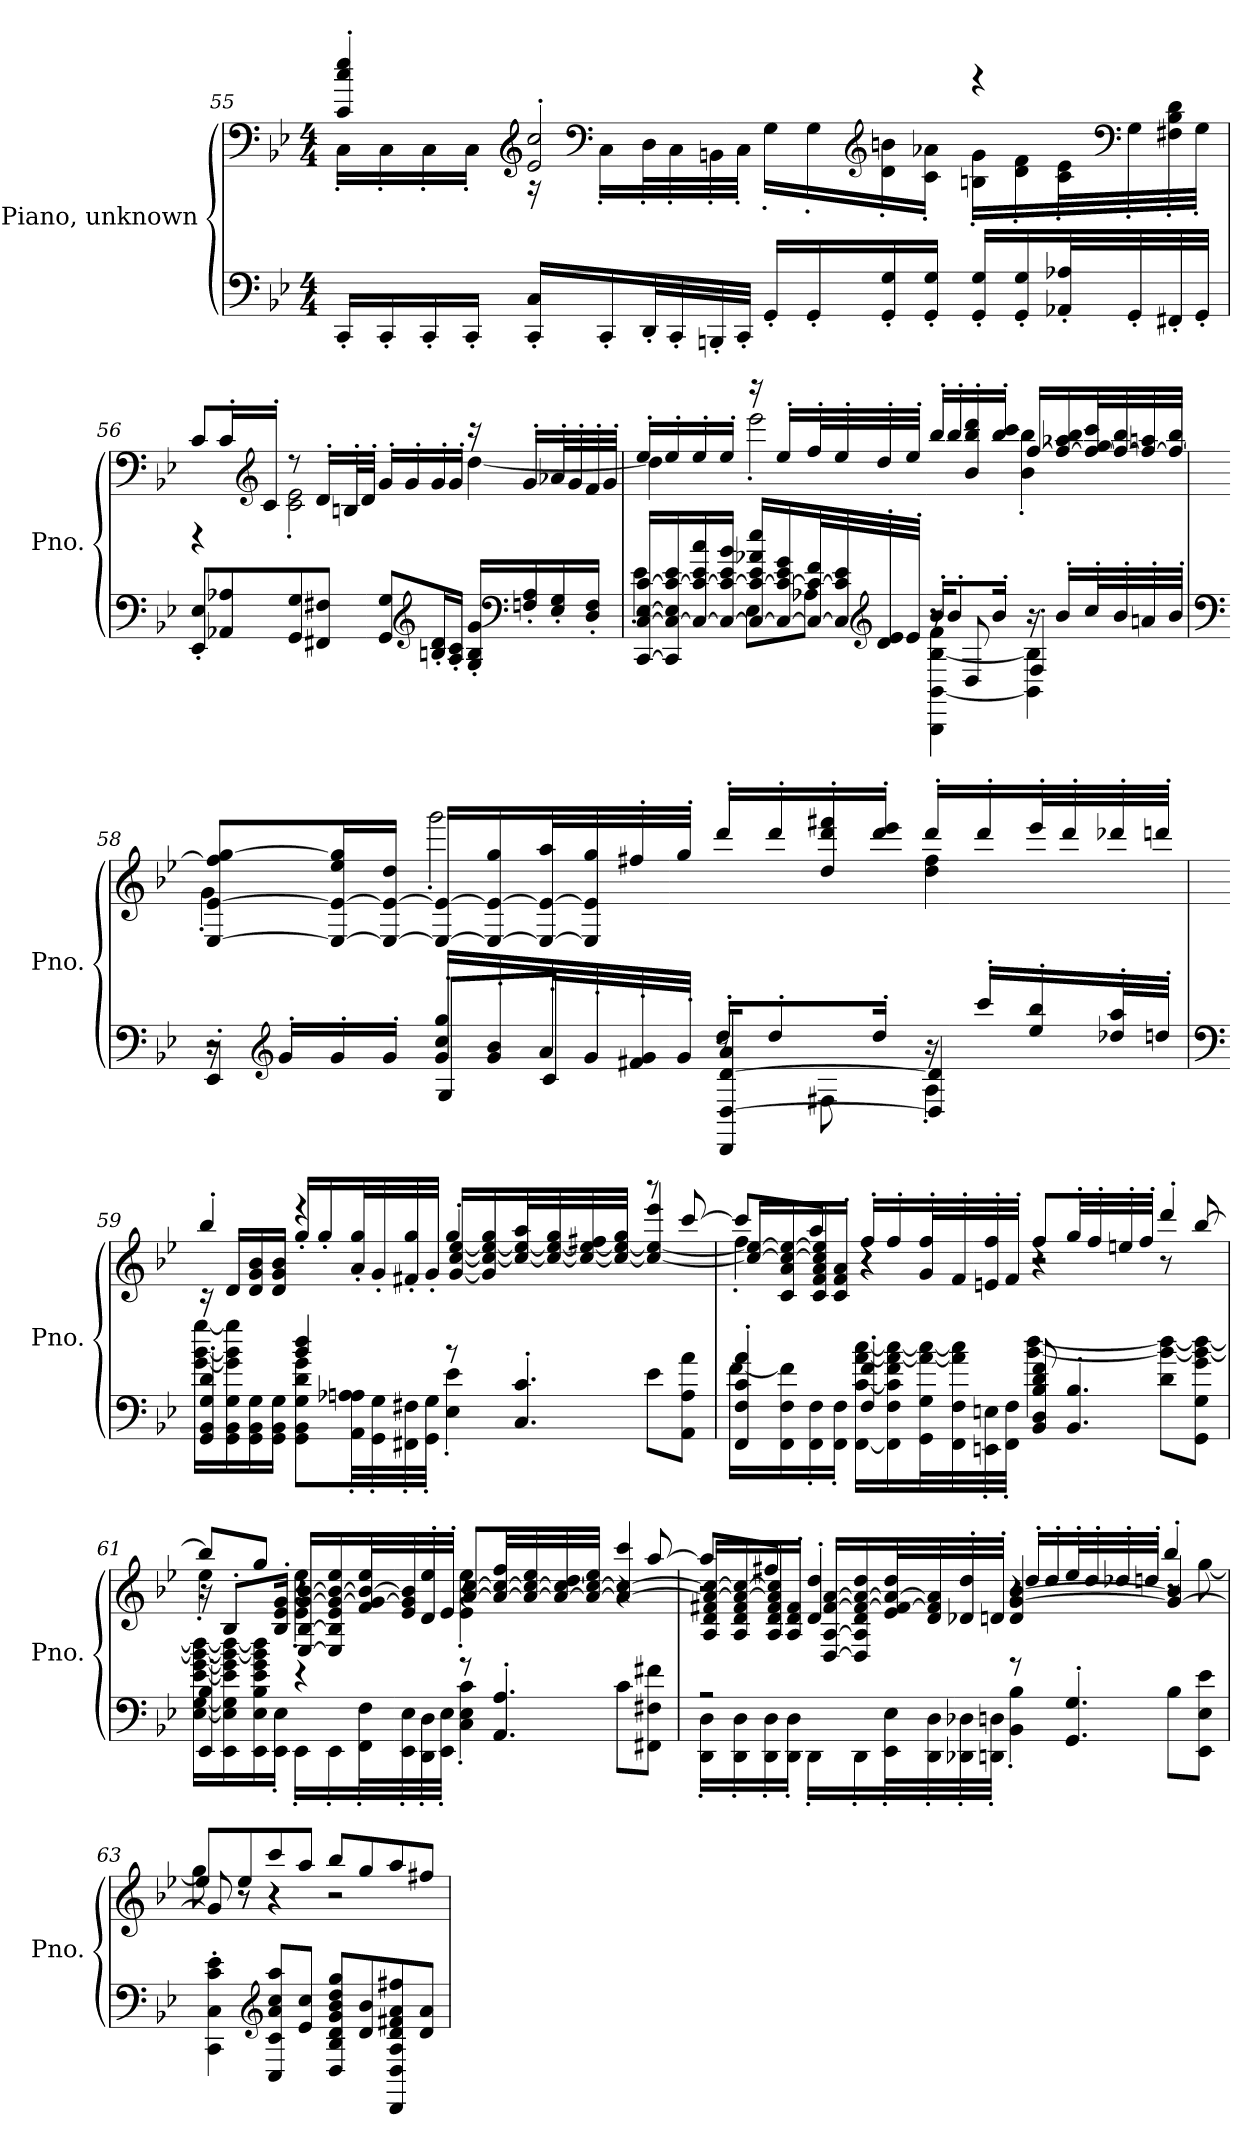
**kern	**kern
*part1	*part1
*staff2	*staff1
*I"Piano, unknown	*
*I'Pno.	*
!!LO:LB:g=z
*clefF4	*clefF4
*k[b-e-]	*k[b-e-]
*M4/4	*M4/4
=55	=55
*	*^
16CC'/LL	4c/' 4cc/' 4ee-/'	16C'\LL
16CC'/	.	16C'\
16CC'/	.	16C'\
16CC'/JJ	.	16C'\JJ
*	*clefG2	*
16CC/' 16C/'LL	2e-/' 2cc/'	16r
*	*clefF4	*
16CC'/	.	16C'\LL
32DD'/L	.	32D'\L
32CC'/	.	32C'\
32BBBn'/	.	32BBn'\
32CC'/JJJ	.	32C'\JJJ
16GG'/LL	.	16G'\LL
16GG'/	.	16G'\
*	*clefG2	*
16GG/' 16G/'	.	16d\' 16bn\'
16GG/' 16G/'JJ	.	16c\' 16a-X\'JJ
16GG/' 16G/'LL	4r	16Bn\' 16g\'LL
16GG/' 16G/'	.	16d\' 16f\'
32AA-X/' 32A-X/'L	.	32c\' 32e-\'L
*	*clefF4	*
32GG'/	.	32G'\
32FF#X'/	.	32F#X\' 32B\' 32d\'
32GG'/JJJ	.	32G'\JJJ
!!LO:LB:g=z	!!
=56	=56	=56
8EE-/' 8E-/'L	8c/L	4r
8AA-X/ 8A-X/	16c'/L	.
*	*clefG2	*
.	16c'/JJ	.
8GG/ 8G/	8r	2c\' 2e-\'
8FF#X/ 8F#X/J	16d'/LL	.
.	32Bn'/L	.
.	32d'/JJJ	.
8GG/ 8G/L	16g'/LL	.
.	16g'/	.
*clefG2	*	*
16Bn/' 16d/'L	16g'/	.
16A-/' 16c/'JJ	16g'/JJ	.
16G/' 16B/' 16g/'LL	16r	[4dd\
*clefF4	*	*
16Fn/' 16A-/'	16g'/LL	.
16E-/' 16G/'	32a-X'/L	.
.	32g'/	.
16D/' 16F/'JJ	32f'/	.
.	32g'/JJJ	.
!!LO:PB:g=z	!!
=57	=57	=57
*^	*	*
*	*^	*	*
[16CC/ [16C/ [16E-/ [16c/LL	4e-'\	2r	16ee-'/LL	4dd\]
16CC/] 16C/_ 16E-/] 16c/_ 16e-/	.	.	16ee-'/	.
16C/_ 16c/_ 16e-/ 16cc/	.	.	16ee-'/	.
16C/_ 16c/_ 16e-/ 16b-/JJ	.	.	16ee-'/JJ	.
16C/_ 16c/_ 16e-/ 16a-X/ 16ee-/LL	8E-\L	.	16r	2eee-'\
16C/_ 16c/_ 16e-/ 16g/	.	.	16ee-'/LL	.
32C/_ 32c/_ 32f/L	8A-X\J	.	32ff'/L	.
32C/] 32c/] 32e-/	.	.	32ee-'/	.
*clefG2	*	*	*	*
32d/' 32e-/'	.	.	32dd'/	.
32e-'/JJJ	.	.	32ee-'/JJJ	.
16b-'/KL	4BBB-\ [4BB-\ [4B-\ 4f\	8r	16bb-'/LL	.
8b-'/	.	.	16bb-'/	.
.	.	8D/	16b-/' 16bb-/' 16ddd/'	.
16b-'/Jk	.	.	16bb-/' 16ccc/'JJ	.
16r	4BB-\] 4B-\]	4F'/	[16ff/LL	4b-\' 4bb-\'
16b-'/LL	.	.	16ff/_ 16aa-X/ 16bb-/	.
32cc'/L	.	.	32ff/_ 32gg/ 32ccc/L	.
32b-'/	.	.	32ff/_ 32bb-/	.
32an'/	.	.	32ff/_ 32aan/	.
32b-'/JJJ	.	.	32ff/_ 32bb-/JJJ	.
!!LO:LB:g=z	!!
=58	=58	=58	=58	=58
*clefF4	*	*	*	*
16r	2r	4EE-'/	[8E-/ [8e-/ 8ff/] [8gg/L	4g'\
*clefG2	*	*	*	*
16g'/LL	.	.	.	.
16g'/	.	.	16E-/_ 16e-/_ 16ee-/ 16gg/]L	.
16g'/JJ	.	.	16E-/_ 16e-/_ 16dd/JJ	.
16g/' 16cc/' 16gg/'LL	.	8G/L	16E-/_ 16e-/_LL	2ggg'\
16g/' 16b-/'	.	.	16E-/_ 16e-/_ 16gg/	.
32a'/L	.	8c/J	32E-/_ 32e-/_ 32aa/L	.
32g'/	.	.	32E-/] 32e-/] 32gg/	.
32f#X/' 32g/'	.	.	32ff#X'/	.
32g'/JJJ	.	.	32gg'/JJJ	.
16dd'/KL	8r	4DD/ [4D/ [4d/ 4a/	16ddd'/LL	.
8dd'/	.	.	16ddd'/	.
.	8F#X\	.	16dd/' 16ddd/' 16fff#X/'	.
16dd'/Jk	.	.	16ddd/' 16eee-/'JJ	.
16r	4A'\	4D/] 4d/]	16ddd'/LL	4dd\ 4ff#\
16ccc'/LL	.	.	16ddd'/	.
16ee-/' 16bb-/'	.	.	32eee-'/L	.
.	.	.	32ddd'/	.
32dd-X/' 32aa/'L	.	.	32ddd-X'/	.
32ddn'/JJJ	.	.	32dddn'/JJJ	.
*v	*v	*v	*	*
!!LO:LB:g=z	!!
=59	=59	=59
*clefF4	*	*
*^	*	*
4GG/' 4BB-/' 4G/' 4d/'	[16g\ [16b-\ [16gg\LL	4bb-'/	16r
.	16GG\ 16BB-\ 16G\ 16g\] 16b-\] 16gg\]	.	16d/LL
.	16GG\ 16BB-\ 16G\	.	16d/ 16g/ 16b-/
.	16GG\ 16BB-\ 16G\JJ	.	16d/ 16g/ 16b-/JJ
4b-/ 4dd/	8GG\ 8BB-\ 8G\ 8d\ 8g\L	4r	16gg'/LL
.	.	.	16gg'/
.	32AA\' 32A-X\' 32An\'LL	.	32a/' 32gg/'L
.	32GG\' 32G\'	.	32g'/
.	32FF#X\' 32F#X\'	.	32f#X/' 32gg/'
.	32GG\' 32G\'JJJ	.	32g'/JJJ
8r	4E-\' 4e-\'	4gg'/	[16g/ [16cc/ [16ee-/LL
.	.	.	16g/] 16cc/_ 16ee-/_ 16gg/
4.C/' 4.c/'	.	.	32cc/_ 32ee-/_ 32aa/L
.	.	.	32cc/_ 32ee-/_ 32gg/
.	.	.	32cc/_ 32ee-/_ 32ff#X/
.	.	.	32cc/_ 32ee-/_ 32gg/JJJ
.	8e-\L	8r	4cc/_ 4ee-/_ 4eee-/
.	8AA\ 8A\ 8a\J	[8ccc/	.
!!LO:LB:g=z
=60	=60	=60	=60
*	*	*	*^
4FF/' 4F/' 4c/' 4a/'	[16f\LL	8ccc/L]	4ff'\	16cc/_ 16ee-/_LL
.	16FF\ 16F\ 16f\]	.	.	16c/ 16a/ 16cc/_ 16ee-/_
.	16FF\' 16F\'	8aa/J	.	16c/ 16f/ 16a/ 16cc/] 16ee-/]
.	16FF\' 16F\'JJ	.	.	16c/' 16f/' 16a/'JJ
4F/' 4f/'	[16FF\ [16c\ [16a\ [16cc\LL	4r	4r	16ff'/LL
.	16FF\] 16F\ 16c\] 16f\ 16a\_ 16cc\_	.	.	16ff'/
.	32GG\ 32G\ 32a\_ 32cc\_L	.	.	32g/' 32ff/'L
.	32FF\ 32F\ 32a\] 32cc\]	.	.	32f'/
.	32EEn\' 32En\'	.	.	32en/' 32ff/'
.	32FF\' 32F\'JJJ	.	.	32f'/JJJ
8BB-/ 8D/ 8B-/ 8d/ 8f/	[4b-\ [4dd\	4r	2r	8ff/L
4.BB-/' 4.B-/'	.	.	.	32gg'/LL
.	.	.	.	32ff'/
.	.	.	.	32een'/
.	.	.	.	32ff'/JJJ
.	8d\ 8b-\_ 8dd\_L	8r	.	4ddd'/
.	8GG\ 8G\ 8g\ 8b-\_ 8dd\_J	[8bb-/	.	.
!!LO:LB:g=z	!!	!!
=61	=61	=61	=61	=61
4EE-/' 4B-/'	[16E-\ [16G\ [16e-\ [16g\ 16b-\_ 16dd\_LL	8bb-/L]	4ee-'\	16r
.	16EE-\ 16E-\] 16G\] 16e-\] 16g\] 16b-\_ 16dd\_	.	.	8B-'/L
.	16EE-\ 16E-\ 16B-\ 16e-\ 16g\ 16b-\] 16dd\]	8gg/J	.	.
.	16EE-\' 16E-\'JJ	.	.	16B-/' 16e-/' 16g/'Jk
4r	16EE-'\LL	4r	4e-\' 4ee-\'	[16E-/ [16B-/ [16g/ [16b-/LL
.	16EE-'\	.	.	16E-/] 16B-/] 16e-/ 16g/_ 16b-/_ 16ee-/
.	32FF\' 32F\'L	.	.	32f/ 32g/_ 32b-/_ 32ee-/L
.	32EE-\' 32E-\'	.	.	32e-/ 32g/] 32b-/]
.	32DD\' 32D\'	.	.	32d/' 32ee-/'
.	32EE-\' 32E-\'JJJ	.	.	32e-'/JJJ
8r	4C\' 4E-\' 4c\'	4r	4e-\' 4ee-\'	[8a/ [8cc/L
4.AA/' 4.A/'	.	.	.	32a/_ 32cc/_ 32ff/LL
.	.	.	.	32a/_ 32cc/_ 32ee-/
.	.	.	.	32a/_ 32cc/_ 32dd/
.	.	.	.	32a/_ 32cc/_ 32ee-/JJJ
.	8c\L	8r	4r	4a/_ 4cc/_ 4ccc/
.	8FF#X\ 8F#X\ 8f#X\J	[8aa/	.	.
!!LO:LB:g=z	!!	!!
=62	=62	=62	=62	=62
2r	16DD\' 16D\'LL	8aa/L]	2r	16A/ 16d/ 16f#X/ 16a/_ 16cc/_LL
.	16DD\' 16D\'	.	.	16A/ 16d/ 16f#/ 16a/_ 16cc/_
.	16DD\' 16D\'	8ff#X/J	.	16A/ 16d/ 16f#/ 16a/] 16cc/]
.	16DD\' 16D\'JJ	.	.	16A/' 16d/' 16f#/'JJ
.	16DD'\LL	4d/' 4dd/'	.	[16D/ [16A/ [16f#/ [16a/LL
.	16DD'\	.	.	16D/] 16A/] 16d/ 16f#/_ 16a/_ 16dd/
.	32EE-\' 32E-\'L	.	.	32e-/ 32f#/_ 32a/_ 32dd/L
.	32DD\' 32D\'	.	.	32d/ 32f#/] 32a/]
.	32DD-X\' 32D-X\'	.	.	32d-X/' 32dd/'
.	32DDn\' 32Dn\'JJJ	.	.	32dn'/JJJ
8r	4BB-\' 4B-\'	4d/ [4g/ [4b-/	4r	16dd'/LL
.	.	.	.	16dd'/
4.GG/' 4.G/'	.	.	.	32ee-'/L
.	.	.	.	32dd'/
.	.	.	.	32dd-X'/
.	.	.	.	32ddn'/JJJ
.	8B-\L	4g/_ 4b-/]	8r	4bb-'/
.	8EE-\ 8E-\ 8e-\J	.	[8gg\	.
*v	*v	*	*	*
=63	=63	=63	=63
4CC\' 4C\' 4c\' 4e-\'	8g/]	8gg\]	8ee-/L
.	8r	8r	8ee-/
*clefG2	*	*	*
8C/ 8c/ 8a/ 8cc/ 8aa/L	4r	4r	8ccc/
8e-/ 8cc/J	.	.	8aa/J
8D/ 8B-/ 8d/ 8g/ 8b-/ 8dd/ 8gg/L	2r	2r	8bb-/L
8d/ 8b-/	.	.	8gg/
8DD/ 8D/ 8A/ 8d/ 8f#X/ 8a/ 8ff#X/	.	.	8aa/
8d/ 8a/J	.	.	8ff#X/J
*	*v	*v	*v
=	=
*-	*-
